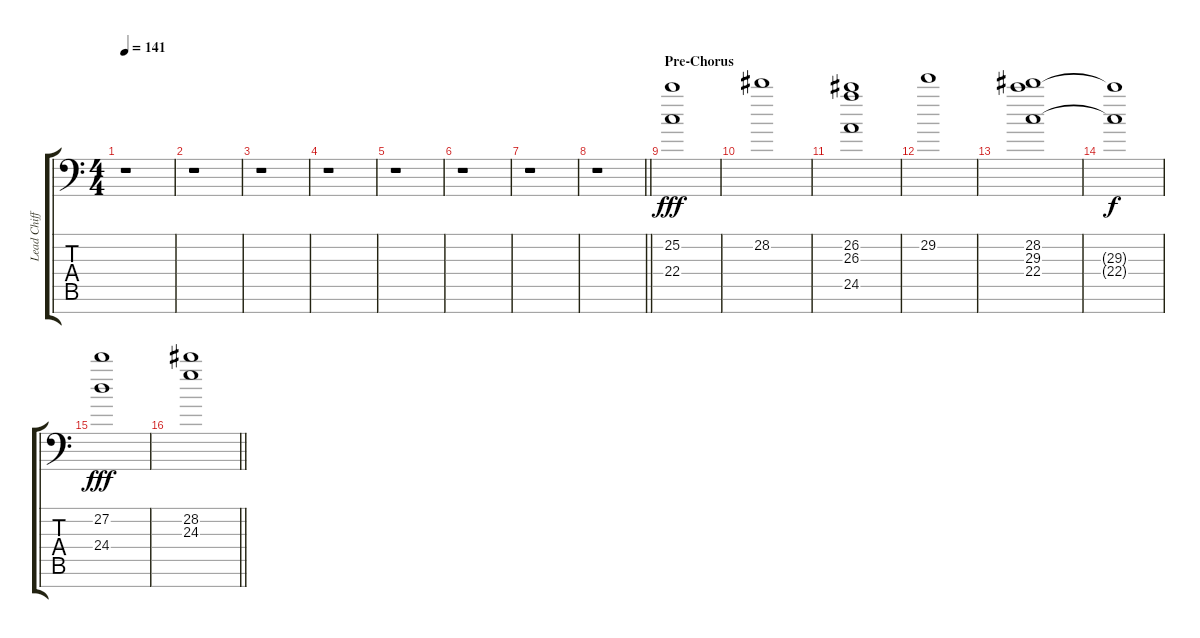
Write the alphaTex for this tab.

\track ("Lead Chiff" "Lead Chiff") {instrument lead4chiff}
\staff {score tabs}
\tuning (C8 B3 G3 D3 A2 E2 C-1) {hide}
\ts (4 4)
\tempo 141
\clef f4
\ks c
r.1{dy fff} |
r.1 |
r.1 |
r.1 |
r.1 |
r.1 |
r.1 |
\barLineRight lightlight
r.1 |
\section ("" "Pre-Chorus")
(25.2 22.4).1 |
28.2.1 |
(26.2 26.3 24.5).1 |
29.2.1 |
(28.2 29.3 22.4).1 |
(29.3{t} 22.4{t}).1{dy f} |
(27.2 24.4).1{dy fff} |
\barLineRight lightlight
(28.2 24.3).1
